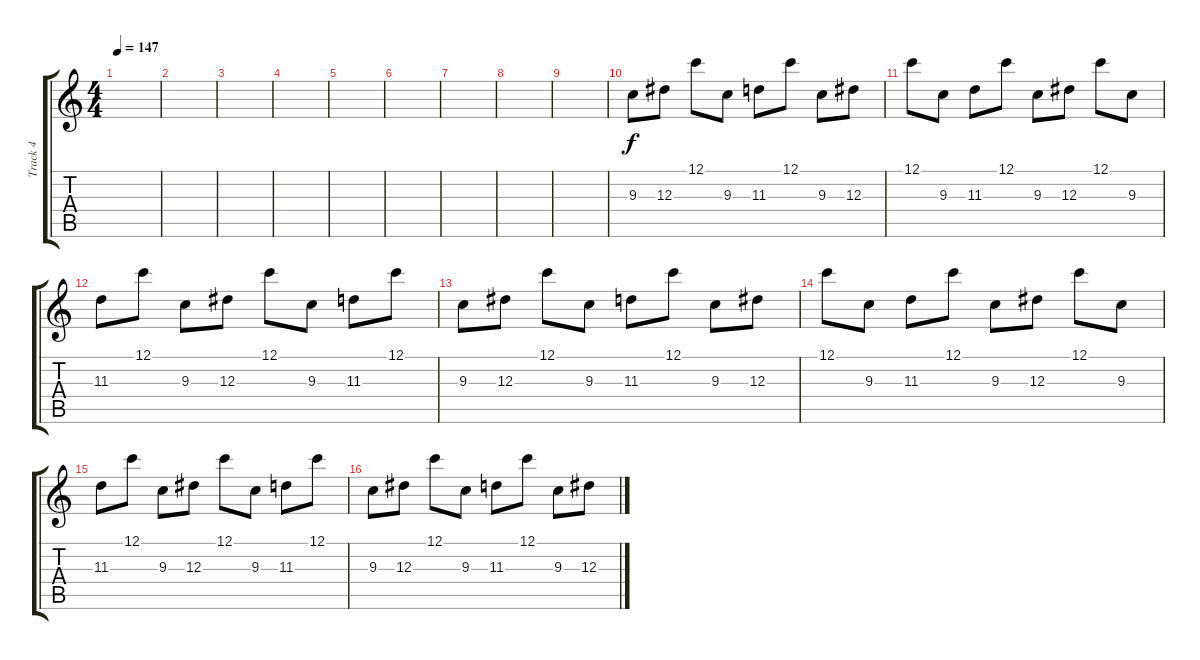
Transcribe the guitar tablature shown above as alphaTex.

\track ("Track 4" "Track 4") {instrument distortionguitar}
\staff {score tabs}
\tuning (C4 G3 Eb3 Bb2 F2 C2) {hide}
\ts (4 4)
\tempo 147
\clef g2
\ks c
|
|
|
|
|
|
|
|
|
9.3.8 12.3.8 12.1.8 9.3.8 11.3.8 12.1.8 9.3.8 12.3.8 |
12.1.8 9.3.8 11.3.8 12.1.8 9.3.8 12.3.8 12.1.8 9.3.8 |
11.3.8 12.1.8 9.3.8 12.3.8 12.1.8 9.3.8 11.3.8 12.1.8 |
9.3.8 12.3.8 12.1.8 9.3.8 11.3.8 12.1.8 9.3.8 12.3.8 |
12.1.8 9.3.8 11.3.8 12.1.8 9.3.8 12.3.8 12.1.8 9.3.8 |
11.3.8 12.1.8 9.3.8 12.3.8 12.1.8 9.3.8 11.3.8 12.1.8 |
9.3.8 12.3.8 12.1.8 9.3.8 11.3.8 12.1.8 9.3.8 12.3.8
